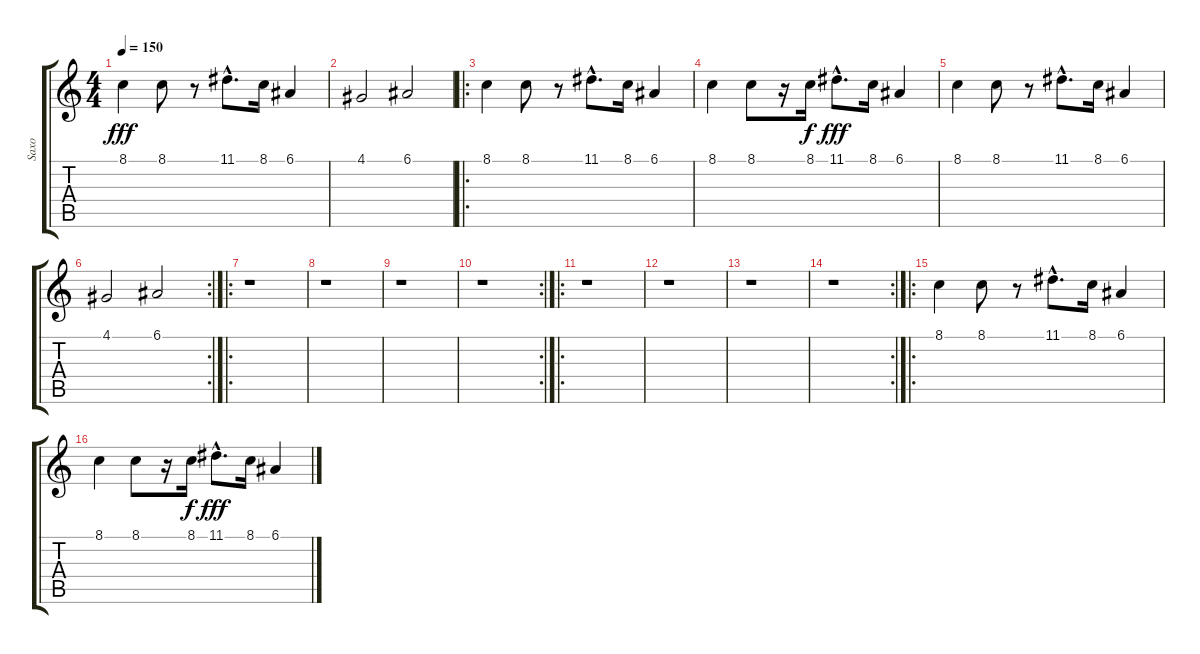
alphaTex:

\track ("Saxo" "Saxo") {instrument tenorsax}
\staff {score tabs}
\tuning (E4 B3 G3 D3 A2 E2) {hide}
\ts (4 4)
\tempo 150
\clef g2
\ks c
8.1.4{dy fff} 8.1.8 r.8 11.1{hac}.8{d} 8.1.16 6.1.4 |
4.1.2 6.1.2 |
\ro
8.1.4 8.1.8 r.8 11.1{hac}.8{d} 8.1.16 6.1.4 |
8.1.4 8.1.8 r.16 8.1.16{dy f} 11.1{hac}.8{d dy fff} 8.1.16 6.1.4 |
8.1.4 8.1.8 r.8 11.1{hac}.8{d} 8.1.16 6.1.4 |
\rc 2
4.1.2 6.1.2 |
\ro
r.1 |
r.1 |
r.1 |
\rc 2
r.1 |
\ro
r.1 |
r.1 |
r.1 |
\rc 2
r.1 |
\ro
8.1.4 8.1.8 r.8 11.1{hac}.8{d} 8.1.16 6.1.4 |
8.1.4 8.1.8 r.16 8.1.16{dy f} 11.1{hac}.8{d dy fff} 8.1.16 6.1.4
